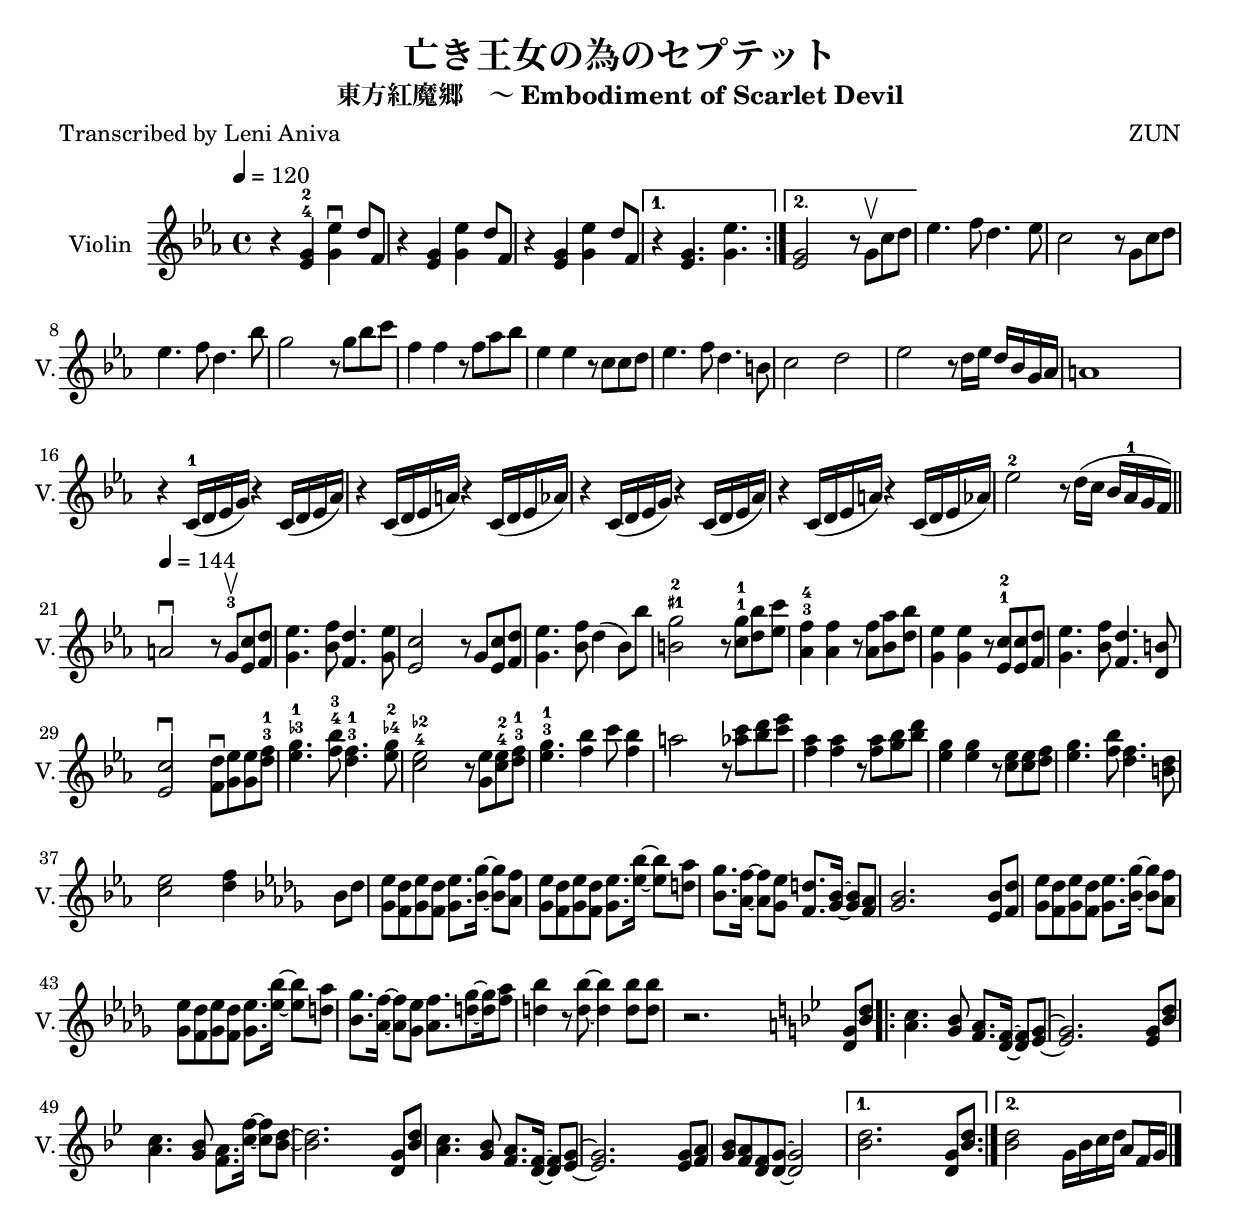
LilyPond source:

\version "2.24.0"
\language "english"
\header {
	title = "亡き王女の為のセプテット"
	subtitle = "東方紅魔郷　～ Embodiment of Scarlet Devil"
	composer = "ZUN"
	poet = "Transcribed by Leni Aniva"
}
violin = \new Staff \with {
	instrumentName = "Violin"
	shortInstrumentName = "V."
	midiInstrument = "violin"
}
\fixed c'' {
	\tempo 4 = 120
	\time 4/4
	\key c \minor

	\repeat volta 2 {
		r4 <ef, g,>-4-2 <g, ef>\downbow d8 f, | r4 <ef, g,> <g, ef> d8 f, |
		r4 <ef, g,> <g, ef> d8 f, |
		\alternative {
		\volta 1 { r4 <ef, g,>4. <g, ef>4. | }
		\volta 2 { <ef, g,>2    r8 g,\upbow c d  | }
		}
	}
	ef4. f8 d4.    ef8 | c2    r8 g, c d  |
	ef4. f8 d4.    bf8 | g2    r8 g bf c' |
	f4    4 r8 f af bf | ef4 4 r8 c c d   |
	ef4. f8 d4.    b,8 | c2    d          |
	ef2     r8 d16 ef d bf, g, af, | a,1  |
	r4 c,16-1(d, ef, g,) r4 c,16(d, ef, af,) | r4 c,16(d, ef, a,) r4 c,16(d, ef, af,) |
	r4 c,16(d, ef, g,) r4 c,16(d, ef, af,) | r4 c,16(d, ef, a,) r4 c,16(d, ef, af,) |
	ef2-2 r8 d16(c bf, af,-1 g, f,) |

	\tempo 4 = 144

	\section

	a,2\downbow r8 g,-3\upbow <ef, c> <f, d> | <g, ef>4. <bf, f>8  <f, d>4. <g, ef>8 |
	<ef, c>2    r8 g,       <ef, c> <f, d> | <g, ef>4. <bf, f>8    d4( bf,8) bf8   |
	<b,  g>2\finger"♯1"-2 r8 <c g>-1-1 <d  bf> <ef c'>| <af, f>4-3-4 4 r8 <af, f> <bf, af> <d bf> |
	<g, ef>4 4  r8 <ef, c>8-1-2 8   <f, d> | <g, ef>4. <bf, f>8 <f, d>4. <d, b,>8  |
	<ef, c>2\downbow <f, d>8\downbow <g, ef>8 8 <d f>-3-1 |
	            <ef g>4.\finger"♭3"-1 <f bf>8-4-3 <d f>4.-3-1 <ef g>8\finger"♭4"-2 |
	<c  ef>2-4\finger"♭2" r8 <g, ef>8 <c ef>-4-2 <d f>-3-1 |
	                                        <ef g>4.-3-1 <f  bf>4 c'8 <f bf>4    |
	a2       r8 <af  c'>8 <bf d'> <c' ef'> | <f af>4 4 r8 <f af>8 <g bf> <bf d'> |
	<ef g>4 4   r8 <c   ef>8 8 <d f>       | <ef  g>4. <f bf>8 <d f>4. <b, d>8   |
	<c ef>2     <d f>4  \key bf \minor bf,8 df |
	<gf, ef> <f, df> <gf, ef> <f, df> <gf, ef>8. <bf, gf>16~ 8 <af, f>8 |
	<gf, ef> <f, df> <gf, ef> <f, df> <gf, ef>8. <ef  bf>16~ 8 <d  af>8 |
	<bf, gf>8. <af, f>16~ 8 <gf, ef> <f, d>8.  <gf, bf,>16~ 8 <f, af,>8 |
	<gf, bf,>2.                                      <ef, bf,>8 <f, df> |
	<gf, ef> <f, df> <gf, ef> <f, df> <gf, ef>8. <bf, gf>16~ 8 <af, f>8 |
	<gf, ef> <f, df> <gf, ef> <f, df> <gf, ef>8. <ef  bf>16~ 8 <d  af>8 |
	<bf, gf>8. <af, f>16~ 8 <gf, ef> <af, f>8. <d gf>8~ 16 <f af>8 |
	<d bf>4 r8 8~ 4 8 8

	r2. \key g \minor <d, g,>8 <bf, d> |
	\repeat volta 2 {
		<a, c>4. <g, bf,>8 <f, a,>8. <d, f,>16~ 8 <ef, g,>8~ | 2. 8 <bf, d>8 |
		<a, c>4. <g, bf,>8 <f, a,>8. <c  f >16~ 8 <bf, d >8~ | 2. <d, g,>8 <bf, d> |
		<a, c>4. <g, bf,>8 <f, a,>8. <d, f,>16~ 8 <ef, g,>8~ | 2. 8 <f, a,>8 |
		<g, bf,>8 <f, a,> <d, f,>8 <d, g,>8~ 2 |
		\alternative {
		\volta 1 { <bf, d>2. <d, g,>8 <bf, d> }
		\volta 2 { <bf, d>2 g,16 bf, c d a,8 f,16 g, }
		}
	}

	\fine
}
\score {
	\violin
	\layout {
		\context {
			\Score
			proportionalNotationDuration = #(ly:make-moment 1/4)
			\override SpacingSpanner.uniform-stretching = ##t
			\override SpacingSpanner.strict-grace-spacing = ##t
		}
	}
}
\score {
	\unfoldRepeats {
		\violin
	}
	\midi {  }
}
